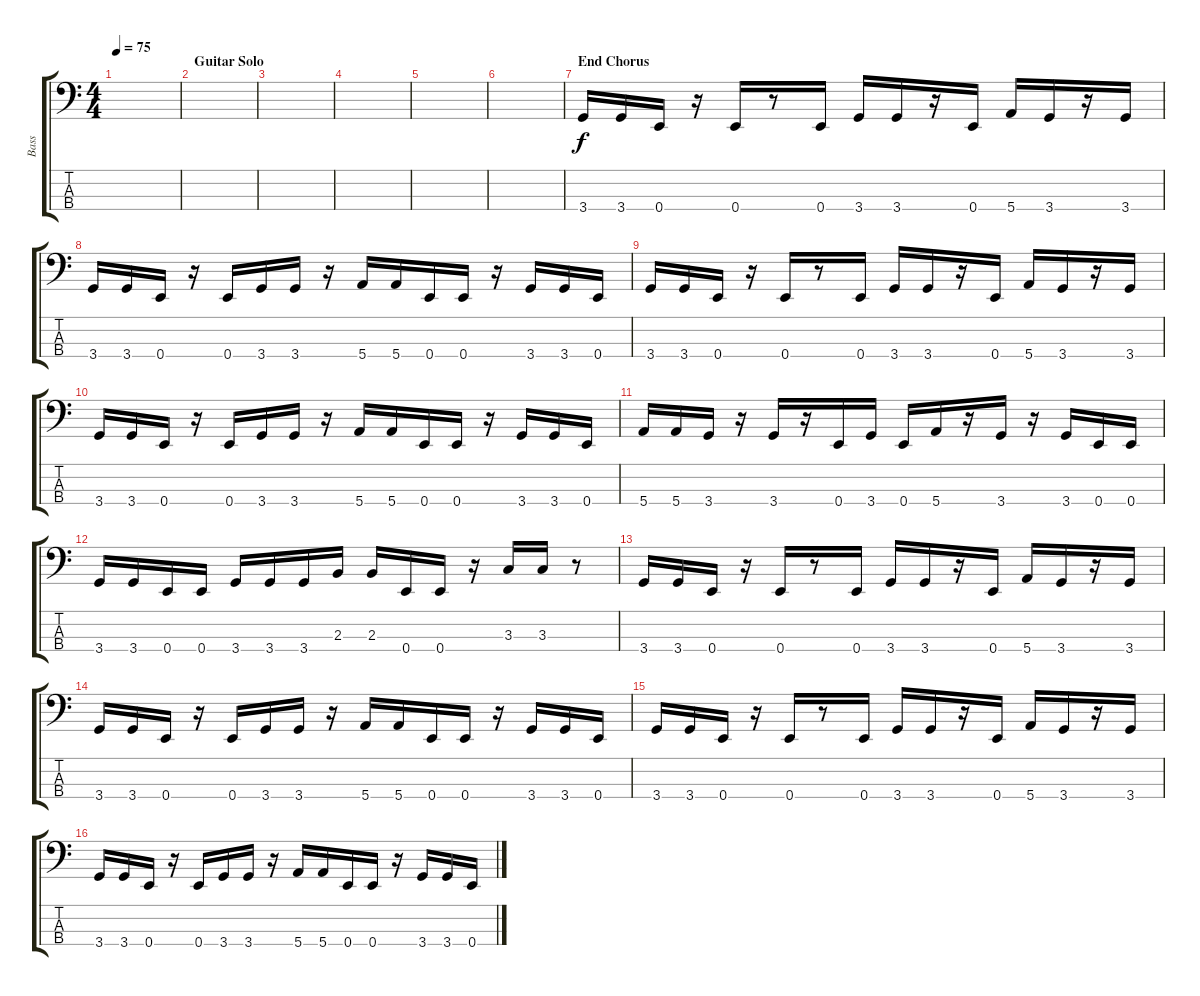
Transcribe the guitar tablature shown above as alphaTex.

\track ("Bass" "Bass") {instrument electricbassfinger}
\staff {score tabs}
\tuning (G2 D2 A1 E1) {hide}
\ts (4 4)
\tempo 75
\clef f4
\ks c
|
\section ("" "Guitar Solo")
|
|
|
|
|
\section ("" "End Chorus")
3.4.16 3.4.16 0.4.16 r.16 0.4.16 r.8 0.4.16 3.4.16 3.4.16 r.16 0.4.16 5.4.16 3.4.16 r.16 3.4.16 |
3.4.16 3.4.16 0.4.16 r.16 0.4.16 3.4.16 3.4.16 r.16 5.4.16 5.4.16 0.4.16 0.4.16 r.16 3.4.16 3.4.16 0.4.16 |
3.4.16 3.4.16 0.4.16 r.16 0.4.16 r.8 0.4.16 3.4.16 3.4.16 r.16 0.4.16 5.4.16 3.4.16 r.16 3.4.16 |
3.4.16 3.4.16 0.4.16 r.16 0.4.16 3.4.16 3.4.16 r.16 5.4.16 5.4.16 0.4.16 0.4.16 r.16 3.4.16 3.4.16 0.4.16 |
5.4.16 5.4.16 3.4.16 r.16 3.4.16 r.16 0.4.16 3.4.16 0.4.16 5.4.16 r.16 3.4.16 r.16 3.4.16 0.4.16 0.4.16 |
3.4.16 3.4.16 0.4.16 0.4.16 3.4.16 3.4.16 3.4.16 2.3.16 2.3.16 0.4.16 0.4.16 r.16 3.3.16 3.3.16 r.8 |
3.4.16 3.4.16 0.4.16 r.16 0.4.16 r.8 0.4.16 3.4.16 3.4.16 r.16 0.4.16 5.4.16 3.4.16 r.16 3.4.16 |
3.4.16 3.4.16 0.4.16 r.16 0.4.16 3.4.16 3.4.16 r.16 5.4.16 5.4.16 0.4.16 0.4.16 r.16 3.4.16 3.4.16 0.4.16 |
3.4.16 3.4.16 0.4.16 r.16 0.4.16 r.8 0.4.16 3.4.16 3.4.16 r.16 0.4.16 5.4.16 3.4.16 r.16 3.4.16 |
3.4.16 3.4.16 0.4.16 r.16 0.4.16 3.4.16 3.4.16 r.16 5.4.16 5.4.16 0.4.16 0.4.16 r.16 3.4.16 3.4.16 0.4.16
